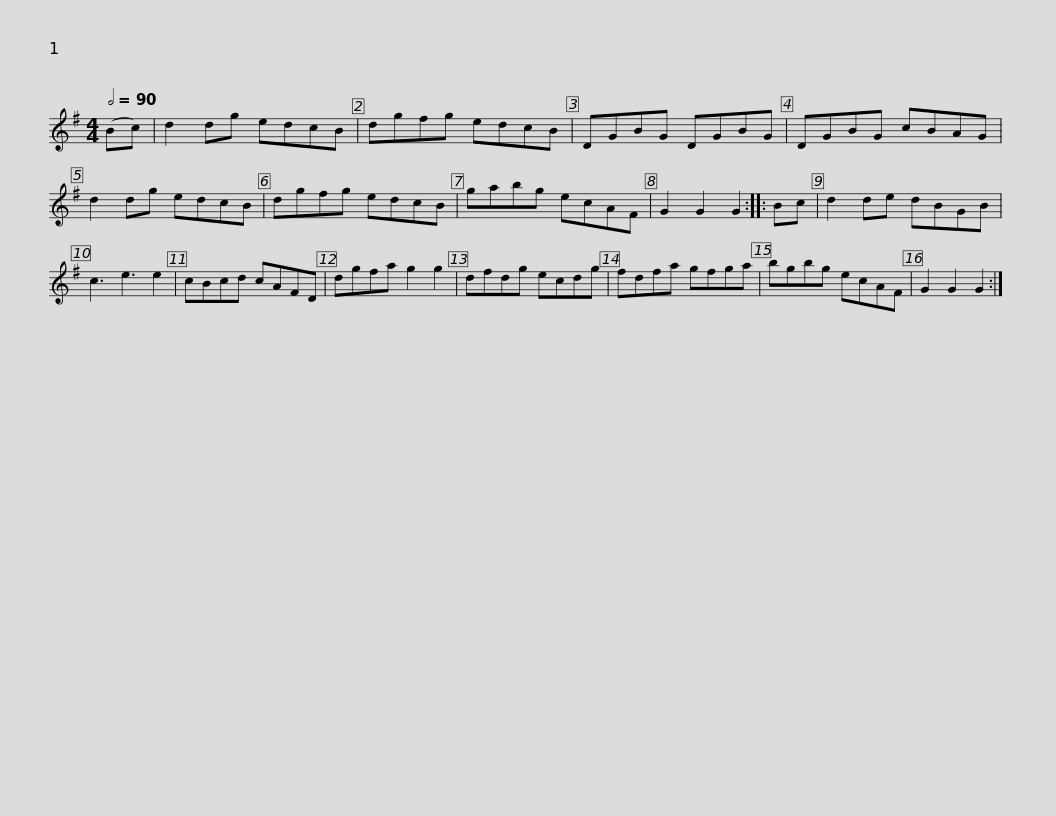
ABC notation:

X:1
L:1/8
Q:1/2=90
M:4/4
I:linebreak $
K:G
V:1 treble
V:1
 (Bc) | d2 dg edcB | dgfg edcB | DGBG DGBG | DGBG cBAG |$ %5
 d2 dg edcB | dgfg edcB | gabg ecAF | G2 G2 G2 ::$ Bc | %10
 d2 de dBGB | c3 e3 e2 | cBcd cAFD | dgfa g2 g2 |$ dfdg ecdg | %15
 fdfa gfga | bgbg ecAF | G2 G2 G2 :| %18
